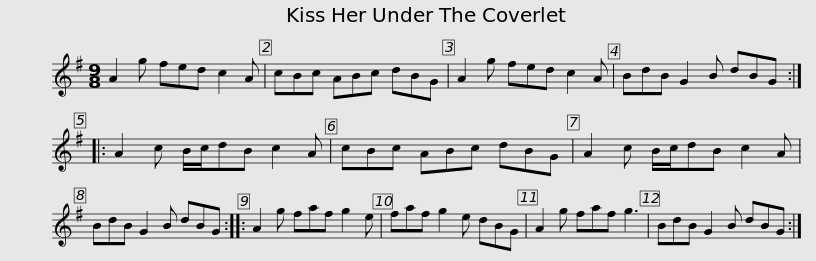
X:1
L:1/8
M:9/8
I:linebreak $
K:G
V:1 treble
V:1
 A2 g fed c2 A | cBc ABc dBG | A2 g fed c2 A | BdB G2 B dBG :: A2 c B/c/dB c2 A |$ %5
 cBc ABc dBG | A2 c B/c/dB c2 A | BdB G2 B dBG :: A2 g faf g2 e | faf g2 e dBG |$ %10
 A2 g faf g3 | BdB G2 B dBG :| %12
